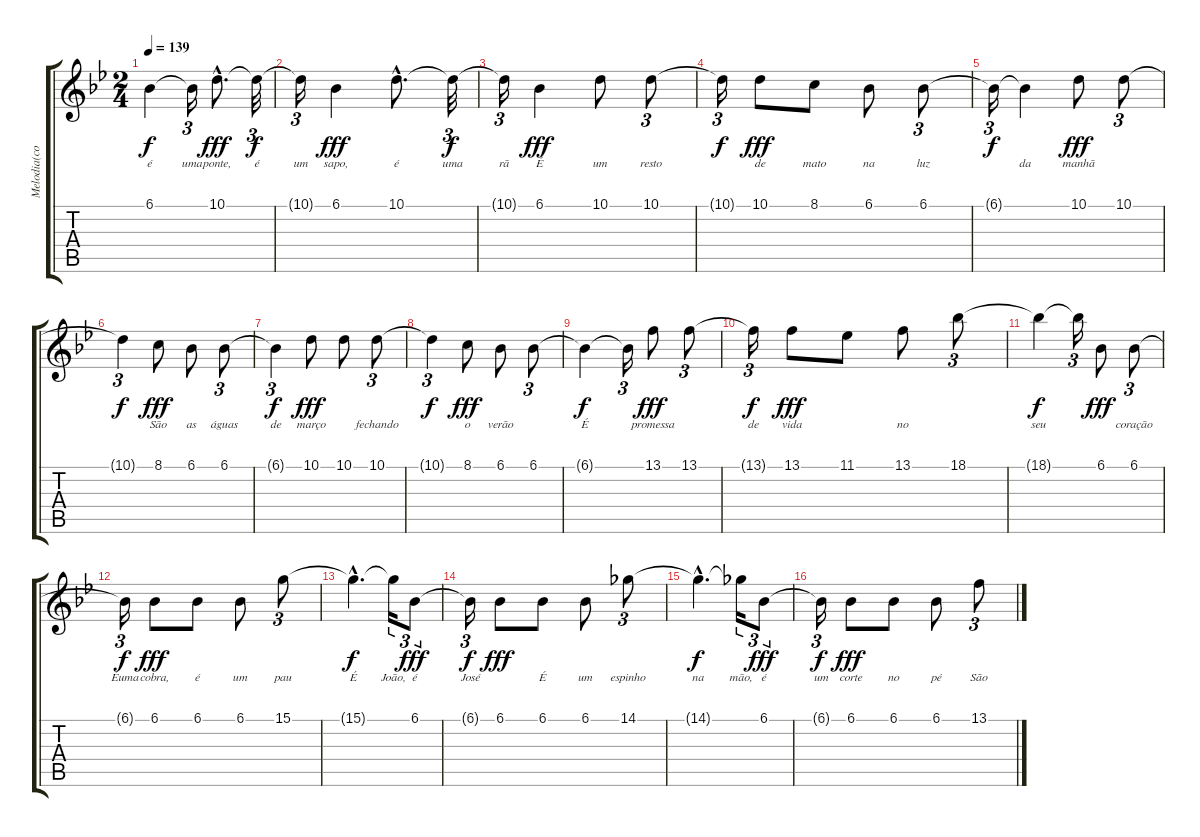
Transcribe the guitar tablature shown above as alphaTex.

\track ("Melodia(com letra)" "Melodia(co") {instrument synthstrings1}
\staff {score tabs}
\tuning (E4 B3 G3 D3 A2 E2) {hide}
\ts (2 4)
\tempo 139
\clef g2
\ks bb
6.1{t}.4{lyrics (0 "é") lyrics (1 "") lyrics (2 "") lyrics (3 "") lyrics (4 "") dy f} 6.1{t}.16{tu (3 2) lyrics (0 "uma") lyrics (1 "") lyrics (2 "") lyrics (3 "") lyrics (4 "")} 10.1{hac}.8{d lyrics (0 "ponte,") lyrics (1 "") lyrics (2 "") lyrics (3 "") lyrics (4 "") dy fff} 10.1{t}.32{tu (3 2) lyrics (0 "é") lyrics (1 "") lyrics (2 "") lyrics (3 "") lyrics (4 "") dy f} |
10.1{t}.16{tu (3 2) lyrics (0 "um") lyrics (1 "") lyrics (2 "") lyrics (3 "") lyrics (4 "")} 6.1.4{lyrics (0 "sapo,") lyrics (1 "") lyrics (2 "") lyrics (3 "") lyrics (4 "") dy fff} 10.1{hac}.8{d lyrics (0 "é") lyrics (1 "") lyrics (2 "") lyrics (3 "") lyrics (4 "")} 10.1{t}.32{tu (3 2) lyrics (0 "uma") lyrics (1 "") lyrics (2 "") lyrics (3 "") lyrics (4 "") dy f} |
10.1{t}.16{tu (3 2) lyrics (0 "rã") lyrics (1 "") lyrics (2 "") lyrics (3 "") lyrics (4 "")} 6.1.4{lyrics (0 "É") lyrics (1 "") lyrics (2 "") lyrics (3 "") lyrics (4 "") dy fff} 10.1.8{lyrics (0 "um") lyrics (1 "") lyrics (2 "") lyrics (3 "") lyrics (4 "")} 10.1.8{tu (3 2) lyrics (0 "resto") lyrics (1 "") lyrics (2 "") lyrics (3 "") lyrics (4 "")} |
10.1{t}.16{tu (3 2) lyrics (0 "") lyrics (1 "") lyrics (2 "") lyrics (3 "") lyrics (4 "") dy f} 10.1.8{lyrics (0 "de") lyrics (1 "") lyrics (2 "") lyrics (3 "") lyrics (4 "") dy fff} 8.1.8{lyrics (0 "mato") lyrics (1 "") lyrics (2 "") lyrics (3 "") lyrics (4 "")} 6.1.8{lyrics (0 "na") lyrics (1 "") lyrics (2 "") lyrics (3 "") lyrics (4 "")} 6.1.8{tu (3 2) lyrics (0 "luz") lyrics (1 "") lyrics (2 "") lyrics (3 "") lyrics (4 "")} |
6.1{t}.16{tu (3 2) lyrics (0 "") lyrics (1 "") lyrics (2 "") lyrics (3 "") lyrics (4 "") dy f} 6.1{t}.4{lyrics (0 "da") lyrics (1 "") lyrics (2 "") lyrics (3 "") lyrics (4 "")} 10.1.8{lyrics (0 "manhã") lyrics (1 "") lyrics (2 "") lyrics (3 "") lyrics (4 "") dy fff} 10.1.8{tu (3 2) lyrics (0 "") lyrics (1 "") lyrics (2 "") lyrics (3 "") lyrics (4 "")} |
10.1{t}.4{tu (3 2) lyrics (0 "") lyrics (1 "") lyrics (2 "") lyrics (3 "") lyrics (4 "") dy f} 8.1.8{lyrics (0 "São") lyrics (1 "") lyrics (2 "") lyrics (3 "") lyrics (4 "") dy fff} 6.1.8{lyrics (0 "as") lyrics (1 "") lyrics (2 "") lyrics (3 "") lyrics (4 "")} 6.1.8{tu (3 2) lyrics (0 "águas") lyrics (1 "") lyrics (2 "") lyrics (3 "") lyrics (4 "")} |
6.1{t}.4{tu (3 2) lyrics (0 "de") lyrics (1 "") lyrics (2 "") lyrics (3 "") lyrics (4 "") dy f} 10.1.8{lyrics (0 "março") lyrics (1 "") lyrics (2 "") lyrics (3 "") lyrics (4 "") dy fff} 10.1.8{lyrics (0 "") lyrics (1 "") lyrics (2 "") lyrics (3 "") lyrics (4 "")} 10.1.8{tu (3 2) lyrics (0 "fechando") lyrics (1 "") lyrics (2 "") lyrics (3 "") lyrics (4 "")} |
10.1{t}.4{tu (3 2) lyrics (0 "") lyrics (1 "") lyrics (2 "") lyrics (3 "") lyrics (4 "") dy f} 8.1.8{lyrics (0 "o") lyrics (1 "") lyrics (2 "") lyrics (3 "") lyrics (4 "") dy fff} 6.1.8{lyrics (0 "verão") lyrics (1 "") lyrics (2 "") lyrics (3 "") lyrics (4 "")} 6.1.8{tu (3 2) lyrics (0 "") lyrics (1 "") lyrics (2 "") lyrics (3 "") lyrics (4 "")} |
6.1{t}.4{lyrics (0 "É") lyrics (1 "") lyrics (2 "") lyrics (3 "") lyrics (4 "") dy f} 6.1{t}.16{tu (3 2) lyrics (0 "") lyrics (1 "") lyrics (2 "") lyrics (3 "") lyrics (4 "")} 13.1.8{lyrics (0 "promessa") lyrics (1 "") lyrics (2 "") lyrics (3 "") lyrics (4 "") dy fff} 13.1.8{tu (3 2) lyrics (0 "") lyrics (1 "") lyrics (2 "") lyrics (3 "") lyrics (4 "")} |
13.1{t}.16{tu (3 2) lyrics (0 "de") lyrics (1 "") lyrics (2 "") lyrics (3 "") lyrics (4 "") dy f} 13.1.8{lyrics (0 "vida") lyrics (1 "") lyrics (2 "") lyrics (3 "") lyrics (4 "") dy fff} 11.1.8{lyrics (0 "") lyrics (1 "") lyrics (2 "") lyrics (3 "") lyrics (4 "")} 13.1.8{lyrics (0 "no") lyrics (1 "") lyrics (2 "") lyrics (3 "") lyrics (4 "")} 18.1.8{tu (3 2) lyrics (0 "") lyrics (1 "") lyrics (2 "") lyrics (3 "") lyrics (4 "")} |
18.1{t}.4{lyrics (0 "seu") lyrics (1 "") lyrics (2 "") lyrics (3 "") lyrics (4 "") dy f} 18.1{t}.16{tu (3 2) lyrics (0 "") lyrics (1 "") lyrics (2 "") lyrics (3 "") lyrics (4 "")} 6.1.8{lyrics (0 "") lyrics (1 "") lyrics (2 "") lyrics (3 "") lyrics (4 "") dy fff} 6.1.8{tu (3 2) lyrics (0 "coração") lyrics (1 "") lyrics (2 "") lyrics (3 "") lyrics (4 "")} |
6.1{t}.16{tu (3 2) lyrics (0 "Éuma") lyrics (1 "") lyrics (2 "") lyrics (3 "") lyrics (4 "") dy f} 6.1.8{lyrics (0 "cobra,") lyrics (1 "") lyrics (2 "") lyrics (3 "") lyrics (4 "") dy fff} 6.1.8{lyrics (0 "é") lyrics (1 "") lyrics (2 "") lyrics (3 "") lyrics (4 "")} 6.1.8{lyrics (0 "um") lyrics (1 "") lyrics (2 "") lyrics (3 "") lyrics (4 "")} 15.1.8{tu (3 2) lyrics (0 "pau") lyrics (1 "") lyrics (2 "") lyrics (3 "") lyrics (4 "")} |
15.1{hac t}.4{d lyrics (0 "É") lyrics (1 "") lyrics (2 "") lyrics (3 "") lyrics (4 "") dy f} 15.1{t}.16{tu (3 2) lyrics (0 "João,") lyrics (1 "") lyrics (2 "") lyrics (3 "") lyrics (4 "")} 6.1.8{tu (3 2) lyrics (0 "é") lyrics (1 "") lyrics (2 "") lyrics (3 "") lyrics (4 "") dy fff} |
6.1{t}.16{tu (3 2) lyrics (0 "José") lyrics (1 "") lyrics (2 "") lyrics (3 "") lyrics (4 "") dy f} 6.1.8{lyrics (0 "") lyrics (1 "") lyrics (2 "") lyrics (3 "") lyrics (4 "") dy fff} 6.1.8{lyrics (0 "É") lyrics (1 "") lyrics (2 "") lyrics (3 "") lyrics (4 "")} 6.1.8{lyrics (0 "um") lyrics (1 "") lyrics (2 "") lyrics (3 "") lyrics (4 "")} 14.1.8{tu (3 2) lyrics (0 "espinho") lyrics (1 "") lyrics (2 "") lyrics (3 "") lyrics (4 "")} |
14.1{hac t}.4{d lyrics (0 "na") lyrics (1 "") lyrics (2 "") lyrics (3 "") lyrics (4 "") dy f} 14.1{t}.16{tu (3 2) lyrics (0 "mão,") lyrics (1 "") lyrics (2 "") lyrics (3 "") lyrics (4 "")} 6.1.8{tu (3 2) lyrics (0 "é") lyrics (1 "") lyrics (2 "") lyrics (3 "") lyrics (4 "") dy fff} |
6.1{t}.16{tu (3 2) lyrics (0 "um") lyrics (1 "") lyrics (2 "") lyrics (3 "") lyrics (4 "") dy f} 6.1.8{lyrics (0 "corte") lyrics (1 "") lyrics (2 "") lyrics (3 "") lyrics (4 "") dy fff} 6.1.8{lyrics (0 "no") lyrics (1 "") lyrics (2 "") lyrics (3 "") lyrics (4 "")} 6.1.8{lyrics (0 "pé") lyrics (1 "") lyrics (2 "") lyrics (3 "") lyrics (4 "")} 13.1.8{tu (3 2) lyrics (0 "São") lyrics (1 "") lyrics (2 "") lyrics (3 "") lyrics (4 "")}
